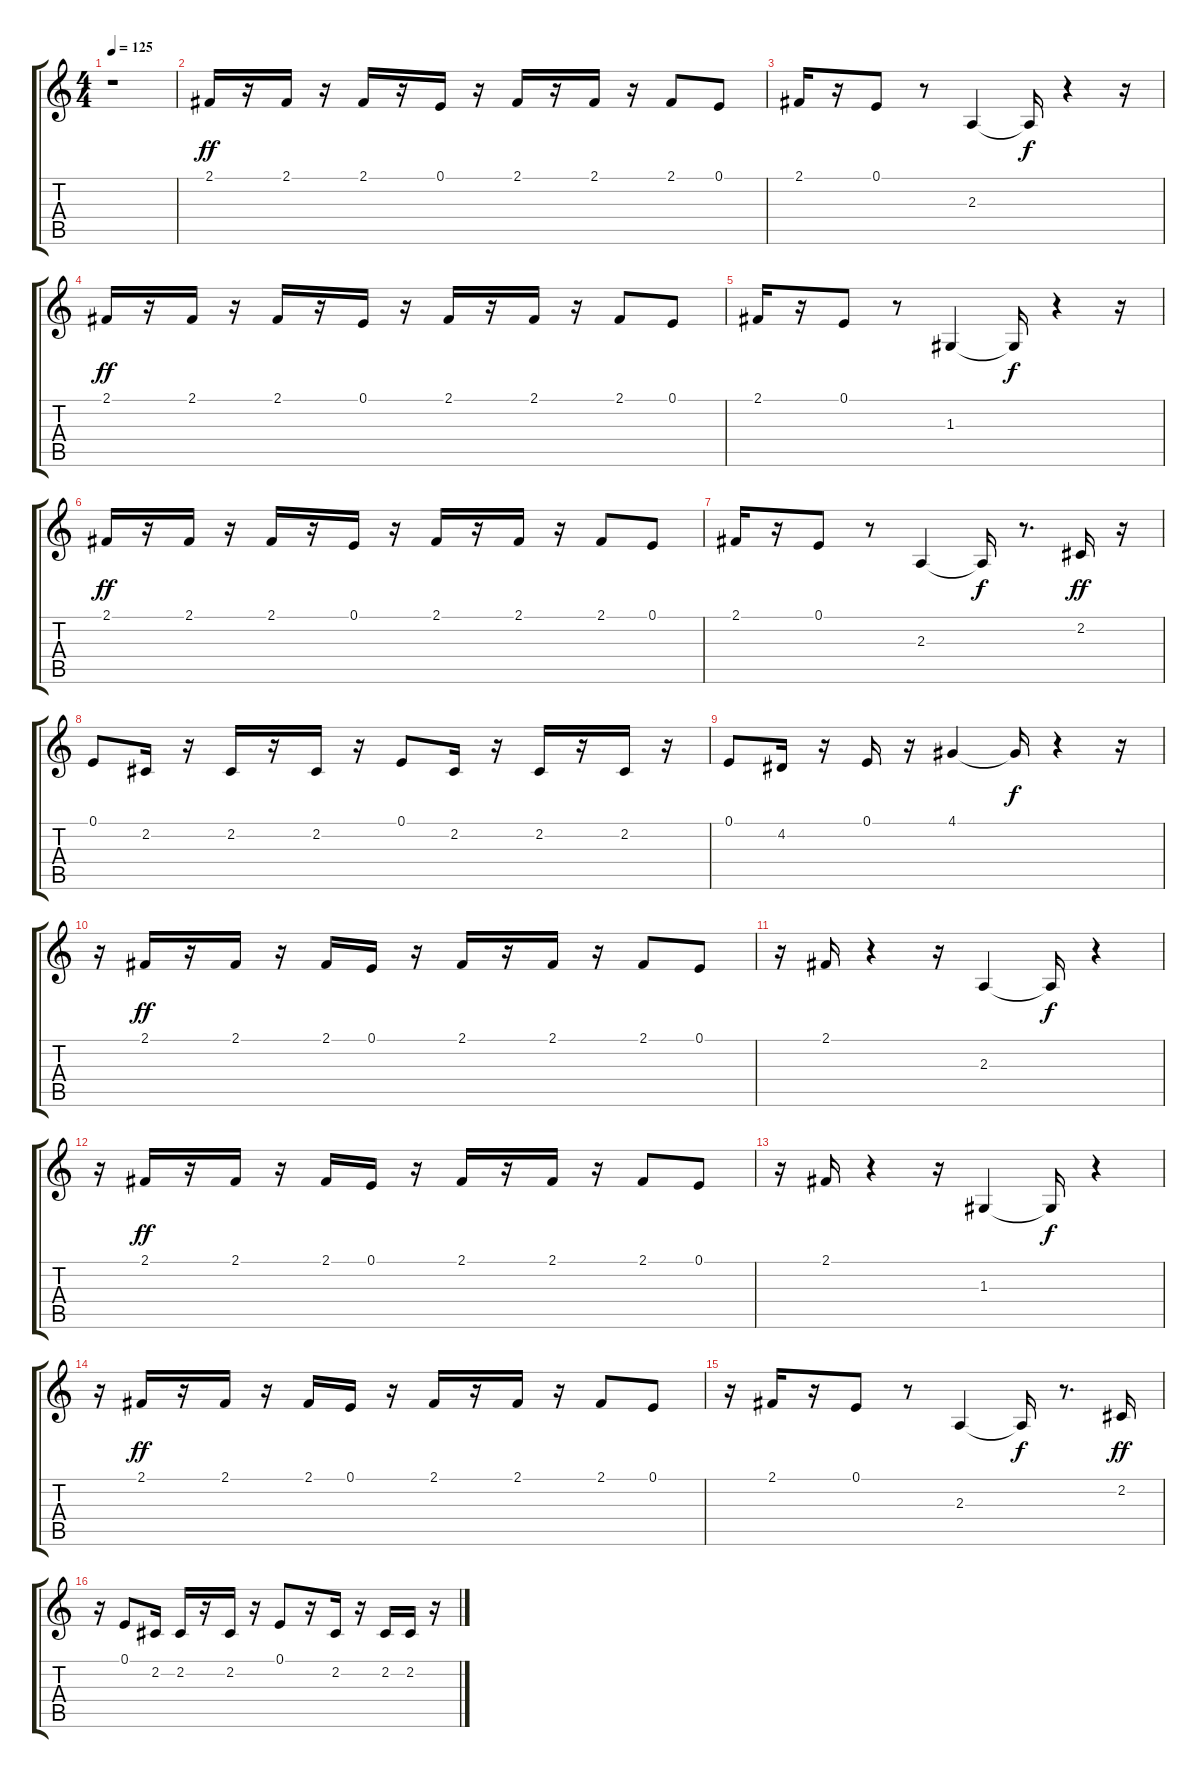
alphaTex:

\track "" {instrument altosax}
\staff {score tabs}
\tuning (E4 B3 G3 D3 A2 E2) {hide}
\ts (4 4)
\tempo 125
\clef g2
\ks c
r.1{dy f} |
2.1.16{dy ff} r.16 2.1.16 r.16 2.1.16 r.16 0.1.16 r.16 2.1.16 r.16 2.1.16 r.16 2.1.8 0.1.8 |
2.1.16 r.16 0.1.8 r.8 2.3.4 2.3{t}.16{dy f} r.4 r.16 |
2.1.16{dy ff} r.16 2.1.16 r.16 2.1.16 r.16 0.1.16 r.16 2.1.16 r.16 2.1.16 r.16 2.1.8 0.1.8 |
2.1.16 r.16 0.1.8 r.8 1.3.4 1.3{t}.16{dy f} r.4 r.16 |
2.1.16{dy ff} r.16 2.1.16 r.16 2.1.16 r.16 0.1.16 r.16 2.1.16 r.16 2.1.16 r.16 2.1.8 0.1.8 |
2.1.16 r.16 0.1.8 r.8 2.3.4 2.3{t}.16{dy f} r.8{d} 2.2.16{dy ff} r.16 |
0.1.8 2.2.16 r.16 2.2.16 r.16 2.2.16 r.16 0.1.8 2.2.16 r.16 2.2.16 r.16 2.2.16 r.16 |
0.1.8 4.2.16 r.16 0.1.16 r.16 4.1.4 4.1{t}.16{dy f} r.4 r.16 |
r.16 2.1.16{dy ff} r.16 2.1.16 r.16 2.1.16 0.1.16 r.16 2.1.16 r.16 2.1.16 r.16 2.1.8 0.1.8 |
r.16 2.1.16 r.4 r.16 2.3.4 2.3{t}.16{dy f} r.4 |
r.16 2.1.16{dy ff} r.16 2.1.16 r.16 2.1.16 0.1.16 r.16 2.1.16 r.16 2.1.16 r.16 2.1.8 0.1.8 |
r.16 2.1.16 r.4 r.16 1.3.4 1.3{t}.16{dy f} r.4 |
r.16 2.1.16{dy ff} r.16 2.1.16 r.16 2.1.16 0.1.16 r.16 2.1.16 r.16 2.1.16 r.16 2.1.8 0.1.8 |
r.16 2.1.16 r.16 0.1.8 r.8 2.3.4 2.3{t}.16{dy f} r.8{d} 2.2.16{dy ff} |
r.16 0.1.8 2.2.16 2.2.16 r.16 2.2.16 r.16 0.1.8 r.16 2.2.16 r.16 2.2.16 2.2.16 r.16
